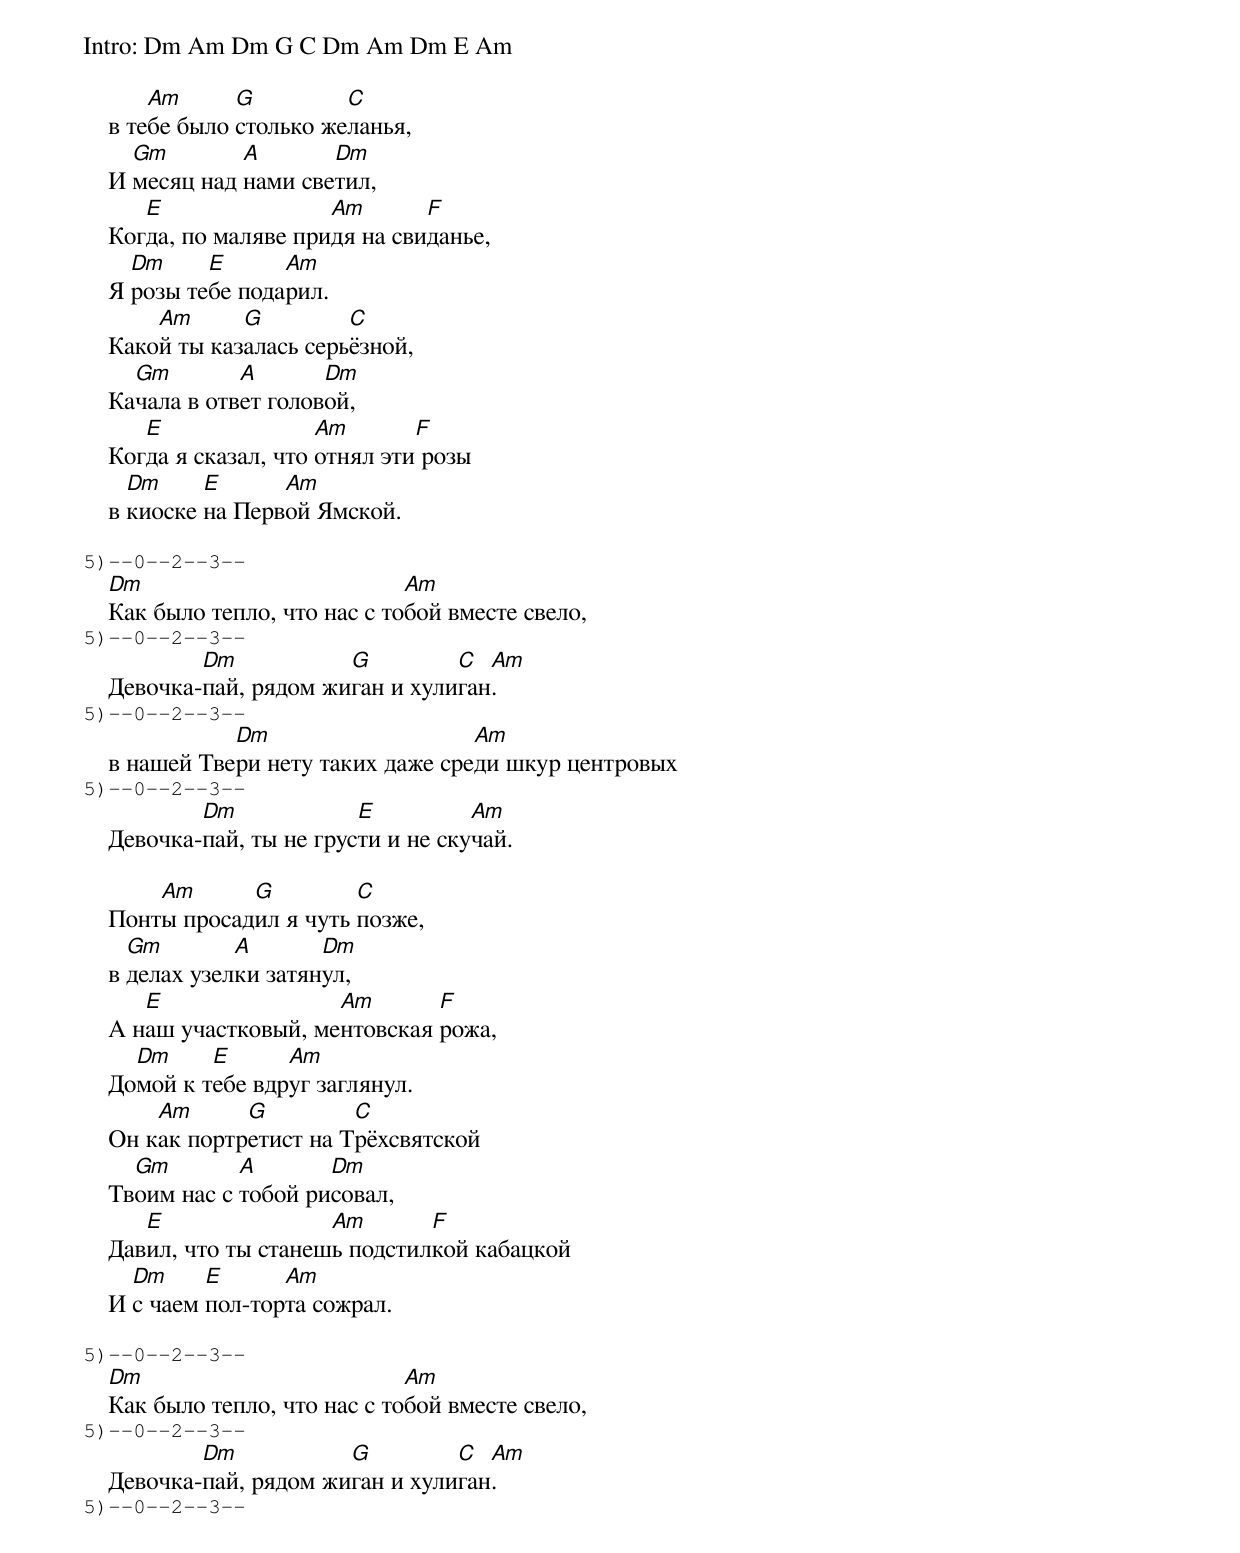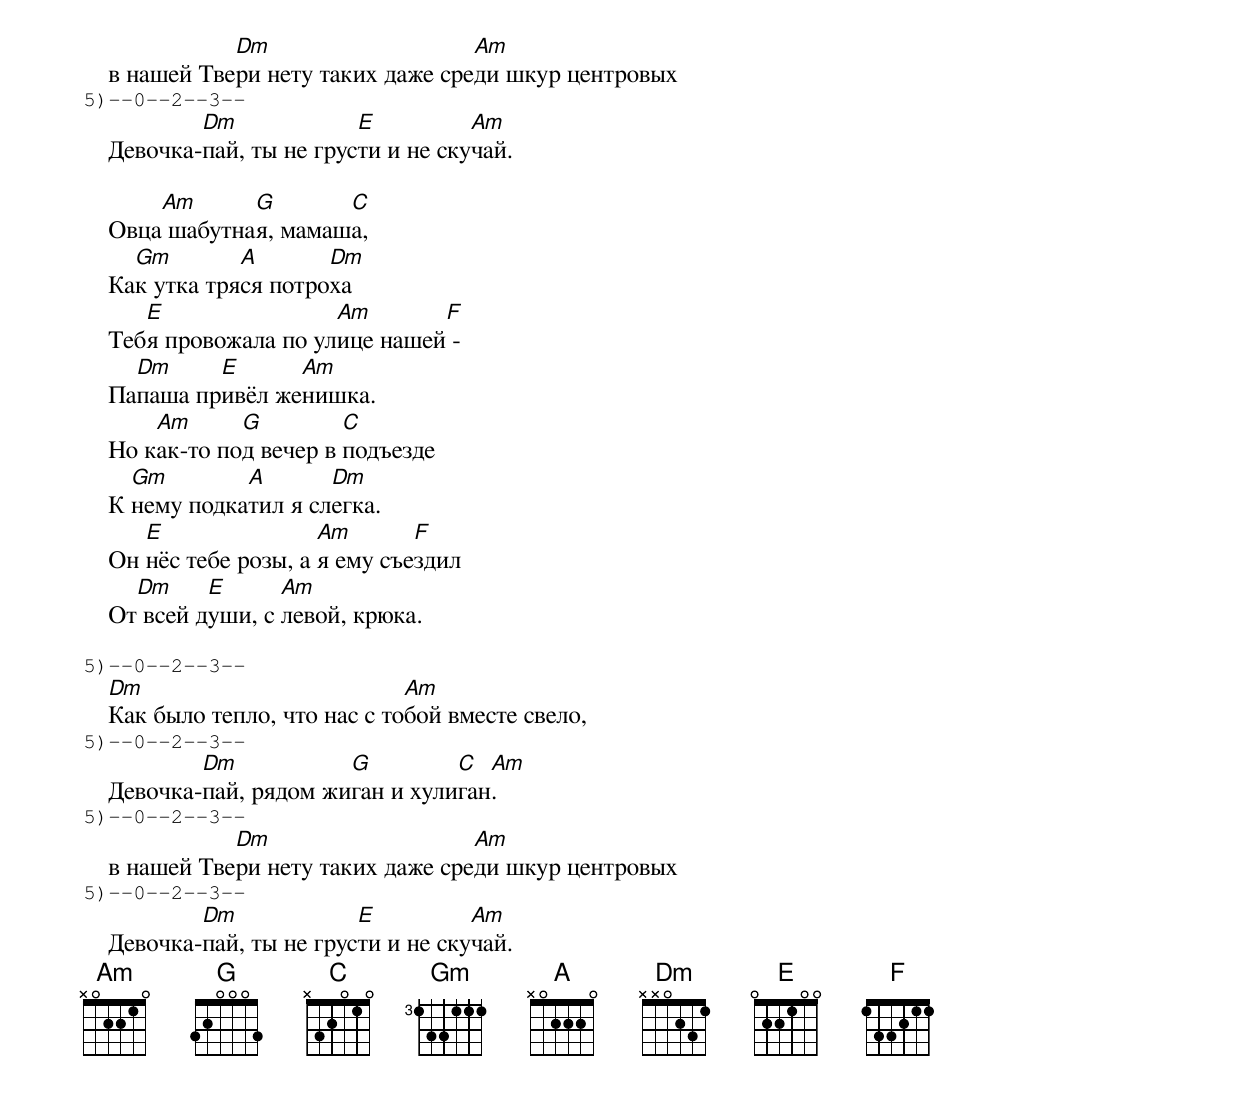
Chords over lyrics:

Intro: Dm Am Dm G C Dm Am Dm E Am

        Am      G         C
    в тебе было столько желанья,
      Gm        A       Dm
    И месяц над нами светил,
       E                Am       F
    Когда, по маляве придя на свиданье,
      Dm     E      Am
    Я розы тебе подарил.
        Am      G         C
    Какой ты казалась серьёзной,
      Gm        A       Dm
    Качала в ответ головой,
       E                Am       F
    Когда я сказал, что отнял эти розы
      Dm     E      Am
    в киоске на Первой Ямской.

5)--0--2--3--
    Dm                          Am
    Как было тепло, что нас с тобой вместе свело,
5)--0--2--3--
            Dm           G         C  Am
    Девочка-пай, рядом жиган и хулиган.
5)--0--2--3--
               Dm                    Am
    в нашей Твери нету таких даже среди шкур центровых
5)--0--2--3--
            Dm             E          Am
    Девочка-пай, ты не грусти и не скучай.

        Am      G         C
    Понты просадил я чуть позже,
      Gm        A       Dm
    в делах узелки затянул,
       E                Am       F
    А наш участковый, ментовская рожа,
      Dm     E      Am
    Домой к тебе вдруг заглянул.
        Am      G         C
    Он как портретист на Трёхсвятской
      Gm        A       Dm
    Твоим нас с тобой рисовал,
       E                Am       F
    Давил, что ты станешь подстилкой кабацкой
      Dm     E      Am
    И с чаем пол-торта сожрал.

5)--0--2--3--
    Dm                          Am
    Как было тепло, что нас с тобой вместе свело,
5)--0--2--3--
            Dm           G         C  Am
    Девочка-пай, рядом жиган и хулиган.
5)--0--2--3--
               Dm                    Am
    в нашей Твери нету таких даже среди шкур центровых
5)--0--2--3--
            Dm             E          Am
    Девочка-пай, ты не грусти и не скучай.

        Am      G       C
    Овца шабутная, мамаша,
      Gm        A       Dm
    Как утка тряся потроха
       E                Am       F
    Тебя провожала по улице нашей -
      Dm     E      Am
    Папаша привёл женишка.
        Am      G         C
    Но как-то под вечер в подъезде
      Gm        A       Dm
    К нему подкатил я слегка.
       E                Am       F
    Он нёс тебе розы, а я ему съездил
      Dm     E      Am
    От всей души, с левой, крюка.

5)--0--2--3--
    Dm                          Am
    Как было тепло, что нас с тобой вместе свело,
5)--0--2--3--
            Dm           G         C  Am
    Девочка-пай, рядом жиган и хулиган.
5)--0--2--3--
               Dm                    Am
    в нашей Твери нету таких даже среди шкур центровых
5)--0--2--3--
            Dm             E          Am
    Девочка-пай, ты не грусти и не скучай.
